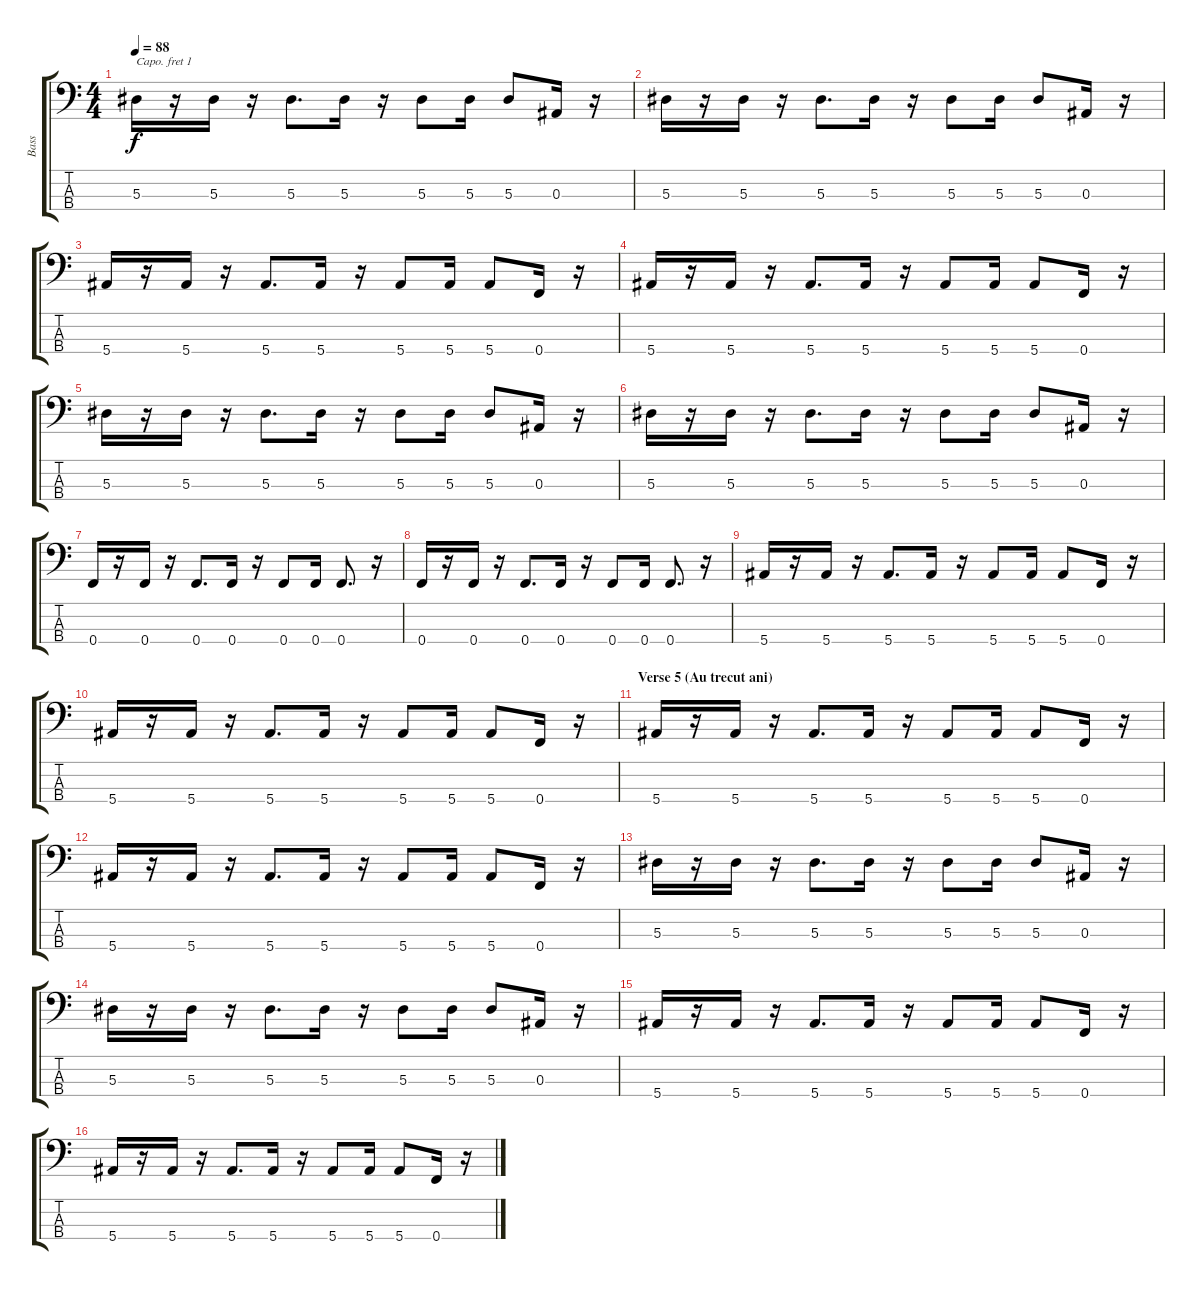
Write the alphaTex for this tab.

\track ("Bass" "Bass") {instrument electricbassfinger}
\staff {score tabs}
\capo 1
\tuning (G2 D2 A1 E1) {hide}
\ts (4 4)
\tempo 88
\clef f4
\ks c
5.3.16{dy f} r.16 5.3.16 r.16 5.3.8{d} 5.3.16 r.16 5.3.8 5.3.16 5.3.8 0.3.16 r.16 |
5.3.16 r.16 5.3.16 r.16 5.3.8{d} 5.3.16 r.16 5.3.8 5.3.16 5.3.8 0.3.16 r.16 |
5.4.16 r.16 5.4.16 r.16 5.4.8{d} 5.4.16 r.16 5.4.8 5.4.16 5.4.8 0.4.16 r.16 |
5.4.16 r.16 5.4.16 r.16 5.4.8{d} 5.4.16 r.16 5.4.8 5.4.16 5.4.8 0.4.16 r.16 |
5.3.16 r.16 5.3.16 r.16 5.3.8{d} 5.3.16 r.16 5.3.8 5.3.16 5.3.8 0.3.16 r.16 |
5.3.16 r.16 5.3.16 r.16 5.3.8{d} 5.3.16 r.16 5.3.8 5.3.16 5.3.8 0.3.16 r.16 |
0.4.16 r.16 0.4.16 r.16 0.4.8{d} 0.4.16 r.16 0.4.8 0.4.16 0.4.8{d} r.16 |
0.4.16 r.16 0.4.16 r.16 0.4.8{d} 0.4.16 r.16 0.4.8 0.4.16 0.4.8{d} r.16 |
5.4.16 r.16 5.4.16 r.16 5.4.8{d} 5.4.16 r.16 5.4.8 5.4.16 5.4.8 0.4.16 r.16 |
5.4.16 r.16 5.4.16 r.16 5.4.8{d} 5.4.16 r.16 5.4.8 5.4.16 5.4.8 0.4.16 r.16 |
\section ("" "Verse 5 (Au trecut ani)")
5.4.16 r.16 5.4.16 r.16 5.4.8{d} 5.4.16 r.16 5.4.8 5.4.16 5.4.8 0.4.16 r.16 |
5.4.16 r.16 5.4.16 r.16 5.4.8{d} 5.4.16 r.16 5.4.8 5.4.16 5.4.8 0.4.16 r.16 |
5.3.16 r.16 5.3.16 r.16 5.3.8{d} 5.3.16 r.16 5.3.8 5.3.16 5.3.8 0.3.16 r.16 |
5.3.16 r.16 5.3.16 r.16 5.3.8{d} 5.3.16 r.16 5.3.8 5.3.16 5.3.8 0.3.16 r.16 |
5.4.16 r.16 5.4.16 r.16 5.4.8{d} 5.4.16 r.16 5.4.8 5.4.16 5.4.8 0.4.16 r.16 |
5.4.16 r.16 5.4.16 r.16 5.4.8{d} 5.4.16 r.16 5.4.8 5.4.16 5.4.8 0.4.16 r.16
